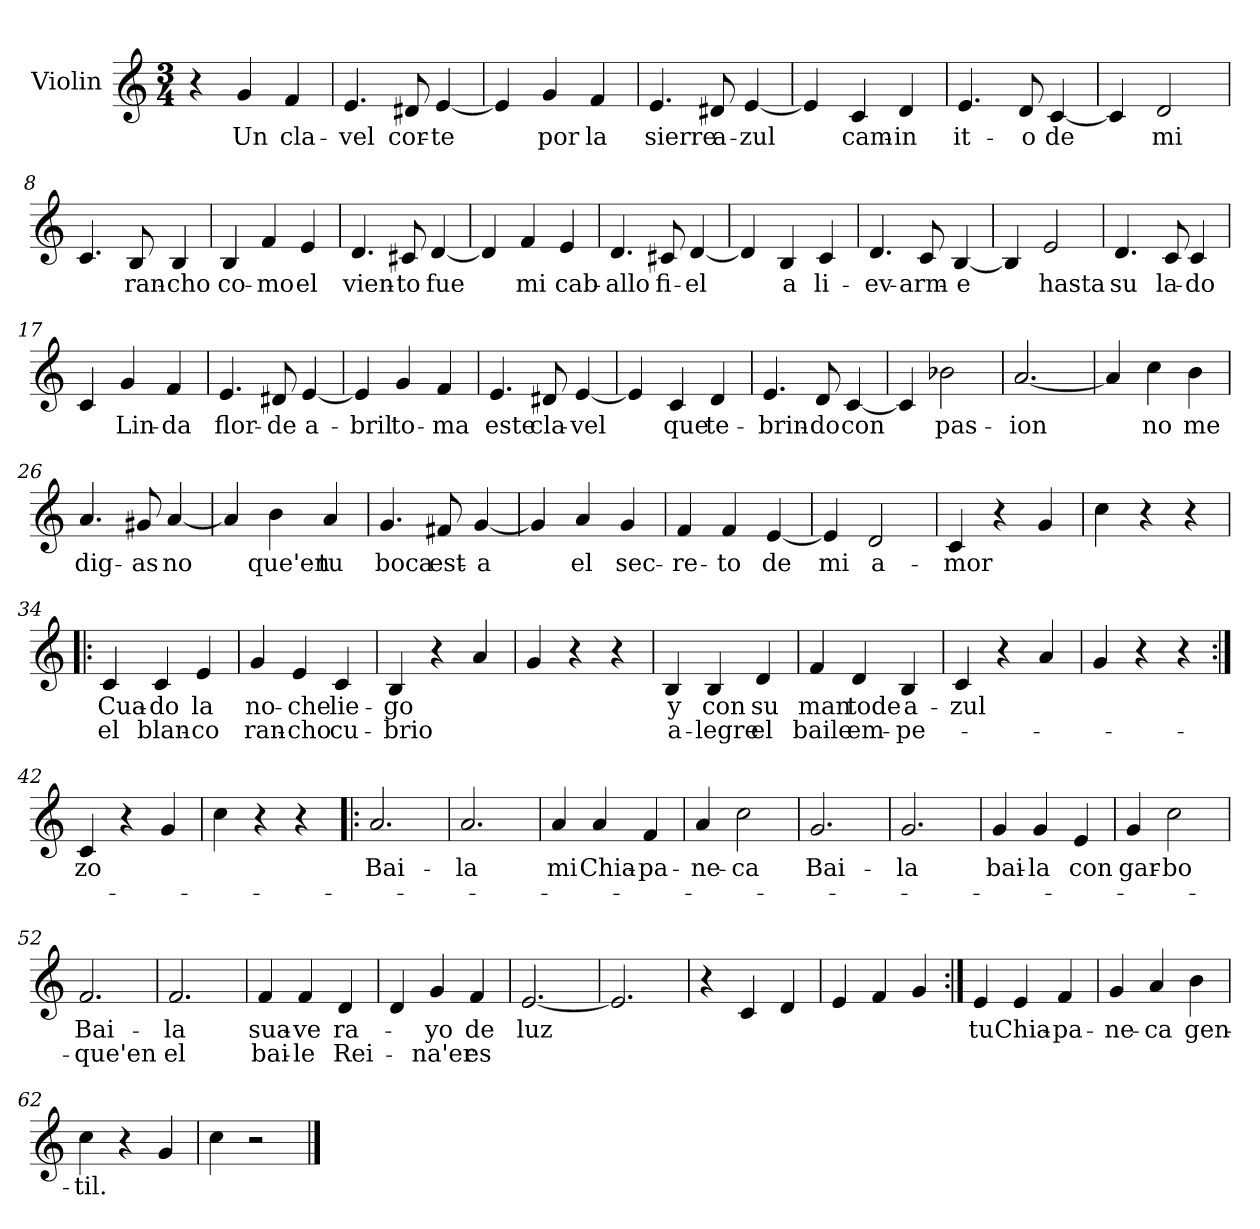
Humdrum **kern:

**kern	**text	**text
*part1	*part1	*part1
*staff1	*staff1	*staff1
*I"Violin	*	*
*I'Vln	*	*
*clefG2	*	*
*k[]	*	*
*C:	*	*
*M3/4	*	*
=1	=1	=1
4r	.	.
4g/	Un	.
4f/	cla-	.
=2	=2	=2
4.e/	-vel	.
8d#X/	cor-	.
[4e/	-te	.
=3	=3	=3
4e/]	.	.
4g/	por	.
4f/	la	.
=4	=4	=4
4.e/	sierre	.
8d#X/	a-	.
[4e/	-zul	.
=5	=5	=5
4e/]	.	.
4c/	cam-	.
4d/	-in	.
=6	=6	=6
4.e/	it-	.
8d/	-o	.
[4c/	de	.
=7	=7	=7
4c/]	.	.
2d/	mi	.
=8	=8	=8
4.c/	.	.
8B/	ran-	.
4B/	-cho	.
!!LO:LB:g=z
=9	=9	=9
4B/	co-	.
4f/	-mo	.
4e/	el	.
=10	=10	=10
4.d/	vien-	.
8c#X/	-to	.
[4d/	fue	.
=11	=11	=11
4d/]	.	.
4f/	mi	.
4e/	cab-	.
=12	=12	=12
4.d/	-allo	.
8c#X/	fi-	.
[4d/	-el	.
=13	=13	=13
4d/]	.	.
4B/	a	.
4c/	li-	.
=14	=14	=14
4.d/	-ev-	.
8c/	-arm-	.
[4B/	-e	.
=15	=15	=15
4B/]	.	.
2e/	hasta	.
=16	=16	=16
4.d/	su	.
8c/	la-	.
4c/	-do	.
!!LO:LB:g=z
=17	=17	=17
4c/	.	.
4g/	Lin-	.
4f/	-da	.
=18	=18	=18
4.e/	flor-	.
8d#X/	-de	.
[4e/	a-	.
=19	=19	=19
4e/]	-bril	.
4g/	to-	.
4f/	-ma	.
=20	=20	=20
4.e/	este	.
8d#X/	cla-	.
[4e/	-vel	.
=21	=21	=21
4e/]	.	.
4c/	que	.
4d/	te-	.
=22	=22	=22
4.e/	-brin-	.
8d/	-do	.
[4c/	con	.
=23	=23	=23
4c/]	.	.
2b-X\	pas-	.
=24	=24	=24
[2.a/	-ion	.
!!LO:LB:g=z
=25	=25	=25
4a/]	.	.
4cc\	no	.
4b\	me	.
=26	=26	=26
4.a/	dig-	.
8g#X/	-as	.
[4a/	no	.
=27	=27	=27
4a/]	.	.
4b\	que'en	.
4a/	tu	.
=28	=28	=28
4.g/	boca	.
8f#X/	est-	.
[4g/	-a	.
=29	=29	=29
4g/]	.	.
4a/	el	.
4g/	sec-	.
=30	=30	=30
4f/	-re-	.
4f/	-to	.
[4e/	de	.
=31	=31	=31
4e/]	mi	.
2d/	a-	.
=32	=32	=32
4c/	-mor	.
4r	.	.
4g/	.	.
!!LO:LB:g=z
=33	=33	=33
4cc\	.	.
4r	.	.
4r	.	.
=34!|:	=34!|:	=34!|:
4c/	Cua-	el
4c/	-do	blan-
4e/	la	-co
=35	=35	=35
4g/	no-	ran-
4e/	-che	-cho
4c/	lie-	cu-
=36	=36	=36
4B/	-go	-brio
4r	.	.
4a/	.	.
=37	=37	=37
4g/	.	.
4r	.	.
4r	.	.
=38	=38	=38
4B/	y	a-
4B/	con	-legre
4d/	su	el
=39	=39	=39
4f/	man	baile
4d/	tode	em-
4B/	a-	-pe-
=40	=40	=40
4c/	-zul	.
4r	.	.
4a/	.	.
!!LO:LB:g=z
=41	=41	=41
4g/	.	.
4r	.	.
4r	.	.
=42:|!	=42:|!	=42:|!
4c/	zo	.
4r	.	.
4g/	.	.
=43	=43	=43
4cc\	.	.
4r	.	.
4r	.	.
=44!|:	=44!|:	=44!|:
2.a/	Bai-	.
=45	=45	=45
2.a/	-la	.
=46	=46	=46
4a/	mi	.
4a/	Chia-	.
4f/	-pa-	.
=47	=47	=47
4a/	-ne-	.
2cc\	-ca	.
=48	=48	=48
2.g/	Bai-	.
!!LO:LB:g=z
=49	=49	=49
2.g/	-la	.
=50	=50	=50
4g/	bai-	.
4g/	-la	.
4e/	con	.
=51	=51	=51
4g/	gar-	.
2cc\	-bo	.
=52	=52	=52
2.f/	Bai-	que'en
=53	=53	=53
2.f/	-la	el
=54	=54	=54
4f/	sua-	bai-
4f/	-ve	-le
4d/	ra-	Rei-
=55	=55	=55
4d/	.	.
4g/	-yo	-na'er
4f/	de	es
=56	=56	=56
[2.e/	luz	.
=57	=57	=57
2.e/]	.	.
!!LO:LB:g=z
=58	=58	=58
4r	.	.
4c/	.	.
4d/	.	.
=59	=59	=59
4e/	.	.
4f/	.	.
4g/	.	.
=60:|!	=60:|!	=60:|!
4e/	tu	.
4e/	Chia-	.
4f/	-pa-	.
=61	=61	=61
4g/	-ne-	.
4a/	-ca	.
4b\	gen-	.
=62	=62	=62
4cc\	-til.	.
4r	.	.
4g/	.	.
=63	=63	=63
4cc\	.	.
2r	.	.
==	==	==
*-	*-	*-
